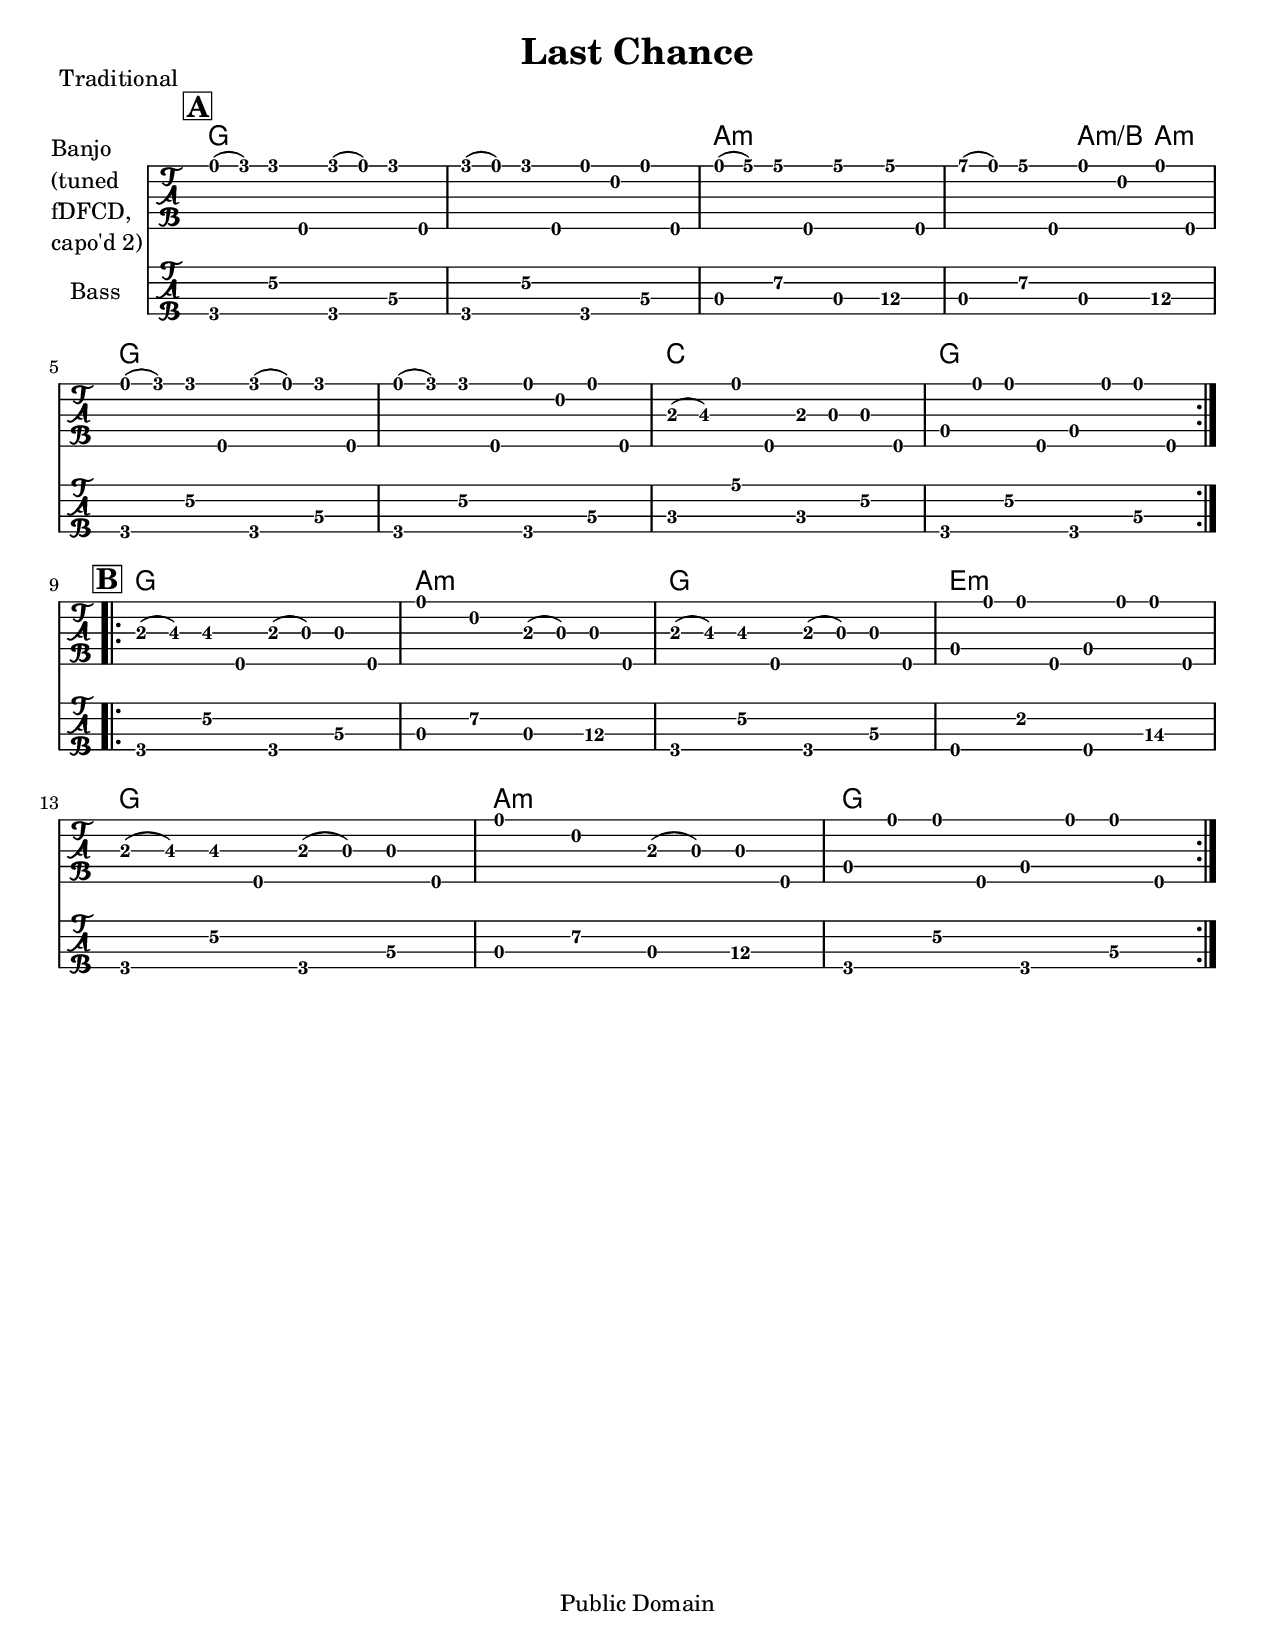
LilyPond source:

\version "2.6.3"
\header {
  title = "Last Chance"
  piece = "Traditional"
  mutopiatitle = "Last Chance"
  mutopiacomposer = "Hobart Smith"
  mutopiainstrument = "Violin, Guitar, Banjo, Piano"
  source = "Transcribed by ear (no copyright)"
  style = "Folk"
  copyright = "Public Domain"
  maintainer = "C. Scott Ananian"
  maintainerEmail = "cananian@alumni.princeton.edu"
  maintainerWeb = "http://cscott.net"
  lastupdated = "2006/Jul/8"
  meter = 129
}
#(set-default-paper-size "letter")

banjo = \relative c {
  \set Staff.instrument = \markup{ \column{ "Banjo" "(tuned" "fDFCD," "capo'd 2)" } }
  \set Staff.midiInstrument = "banjo"
  
  \repeat volta 2 {
  d'8( f) f f\5 f( d) f f\5 |
  f8( d) f f\5 d c d f\5 |
  d8( g) g f\5 g4 g8 f\5 |
  a8( d,) g f\5 d c d f\5 |

  d8( f) f f\5 f( d) f f\5 |
  d8( f) f f\5 d c d f\5 |
  g,( a) d f\5 g, f f f'\5 |
  d, d' d f\5 d, d' d f\5 |
  }\break

  \repeat volta 2 {
  g,( a) a f'\5 g,( f) f f'\5 |
  d4 c g8( f) f f'\5 |
  g,( a) a f'\5 g,( f) f f'\5 |
  d, d' d f\5 d, d' d f\5 |

  g,( a) a f'\5 g,( f) f f'\5 |
  d4 c g8( f) f f'\5 |
  d, d' d f\5 d, d' d f\5 |
  }
}

harmonies = \chordmode {
   \set Staff.midiInstrument = "pizzicato strings"
   \set Score.markFormatter = #format-mark-box-letters
   \repeat volta 2 {
   \mark\default
   g4 g g g
   g4 g g g
   a4:m a:m a:m a:m
   a4:m a:m a:m/+b a:m
   g4 g g g
   g4 g g g
   c4 c c c
   g4 g g g % XXX this is Em
  }

% Part 2
  \repeat volta 2 {
  \mark\default
   g4 g g g  % XXX: replace G here with Gm or Gdim/Edim
   a4:m a:m a:m a:m
   g4 g g g
   e4:m e:m e:m e:m
   g4 g g g
   a4:m a:m a:m a:m  % XXX this may be Am/B
   g4 g g g          % this is probably Em
  }
}

bass = \transpose c c,,
{
  \set Staff.instrument = "Bass "
  \set Staff.midiInstrument = "acoustic bass"
%  \key g \major

  \repeat volta 2 {
    g4 g'\2 g d'\3
    g4 g'\2 g d'\3
    a4 a'\2 a a'\3
    a4 a'\2 a a'\3

    g4 g'\2 g d'\3
    g4 g'\2 g d'\3
    c'4 c''\1 c' g'\2
    g4 g'\2 g d'\3
   }

 % Part 2
   \repeat volta 2 {
    g4 g'\2 g d'\3
    a4 a'\2 a a'\3
    g4 g'\2 g d'\3
    e4 e'\2 e b'\3

    g4 g'\2 g d'\3
    a4 a'\2 a a'\3
    g4 g'\2 g d'\3
   }
}

\score {
  <<
    \context ChordNames {
         \set chordChanges = ##t
         \harmonies
    }
    \new TabStaff <<
      \set TabStaff.stringTunings = #'(2 0 -7 -10 5) % (fDFCD)
      \time 4/4 
      \banjo
    >>
    \new TabStaff <<
      \set TabStaff.stringTunings = #bass-tuning
      \bass
    >>
%    \new PianoStaff <<
%      #(set-accidental-style 'piano-cautionary)
%      \set PianoStaff.instrument = \markup { "Piano" \hspace #2.0 }
%     \context Staff = upper << \time 4/4 \pianotop >>
%     \context Staff = lower << \clef bass \pianobot >>
%   >>
  >>
  \layout { }
}

\score {
  \unfoldRepeats
  \context PianoStaff <<
    \context Staff=banjo \transpose f g << r4 \banjo >>
    \context Staff=bass << r4 \bass >>
    \context Staff=chords << r4\p \harmonies >>
%    \context Staff=upper << r4\pianotop >>
%    \context Staff=lower << r4\pianobot >>
  >>
  \midi {
    \tempo 2=120
  }
}
